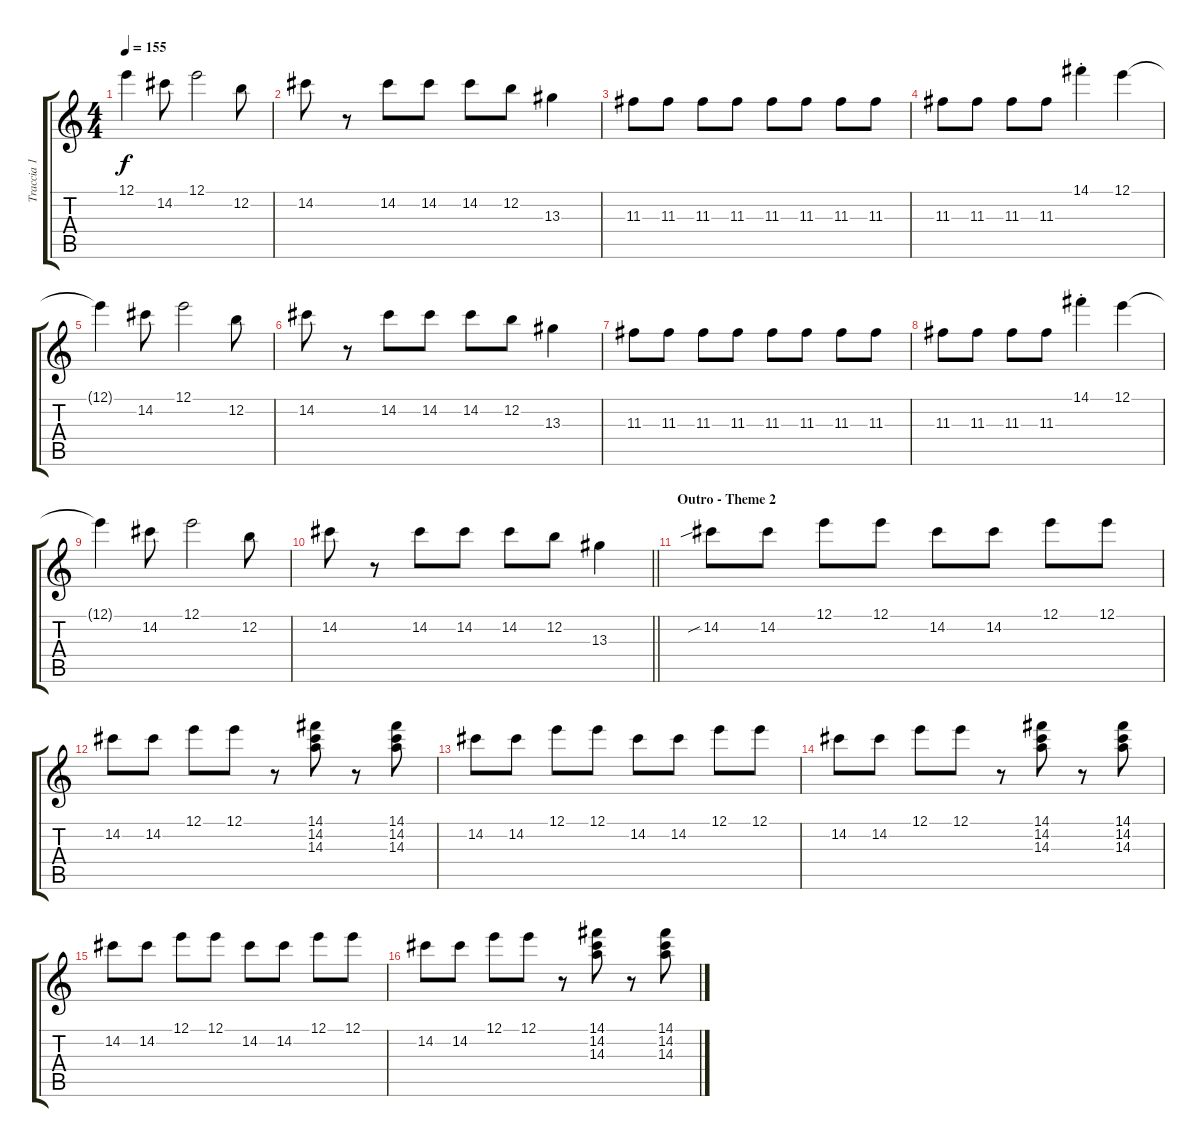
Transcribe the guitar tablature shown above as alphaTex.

\track ("Traccia 1" "Traccia 1") {instrument overdrivenguitar}
\staff {score tabs}
\tuning (E4 B3 G3 D3 A2 E2) {hide}
\ts (4 4)
\tempo 155
\clef g2
\ks c
12.1{t}.4{dy f} 14.2.8 12.1.2 12.2.8 |
14.2.8 r.8 14.2.8 14.2.8 14.2.8 12.2.8 13.3.4 |
11.3.8 11.3.8 11.3.8 11.3.8 11.3.8 11.3.8 11.3.8 11.3.8 |
11.3.8 11.3.8 11.3.8 11.3.8 14.1{st}.4 12.1.4 |
12.1{t}.4 14.2.8 12.1.2 12.2.8 |
14.2.8 r.8 14.2.8 14.2.8 14.2.8 12.2.8 13.3.4 |
11.3.8 11.3.8 11.3.8 11.3.8 11.3.8 11.3.8 11.3.8 11.3.8 |
11.3.8 11.3.8 11.3.8 11.3.8 14.1{st}.4 12.1.4 |
12.1{t}.4 14.2.8 12.1.2 12.2.8 |
\barLineRight lightlight
14.2.8 r.8 14.2.8 14.2.8 14.2.8 12.2.8 13.3.4 |
\section ("" "Outro - Theme 2")
14.2{sib}.8 14.2.8 12.1.8 12.1.8 14.2.8 14.2.8 12.1.8 12.1.8 |
14.2.8 14.2.8 12.1.8 12.1.8 r.8 (14.1 14.2 14.3).8 r.8 (14.1 14.2 14.3).8 |
14.2.8 14.2.8 12.1.8 12.1.8 14.2.8 14.2.8 12.1.8 12.1.8 |
14.2.8 14.2.8 12.1.8 12.1.8 r.8 (14.1 14.2 14.3).8 r.8 (14.1 14.2 14.3).8 |
14.2.8 14.2.8 12.1.8 12.1.8 14.2.8 14.2.8 12.1.8 12.1.8 |
14.2.8 14.2.8 12.1.8 12.1.8 r.8 (14.1 14.2 14.3).8 r.8 (14.1 14.2 14.3).8
